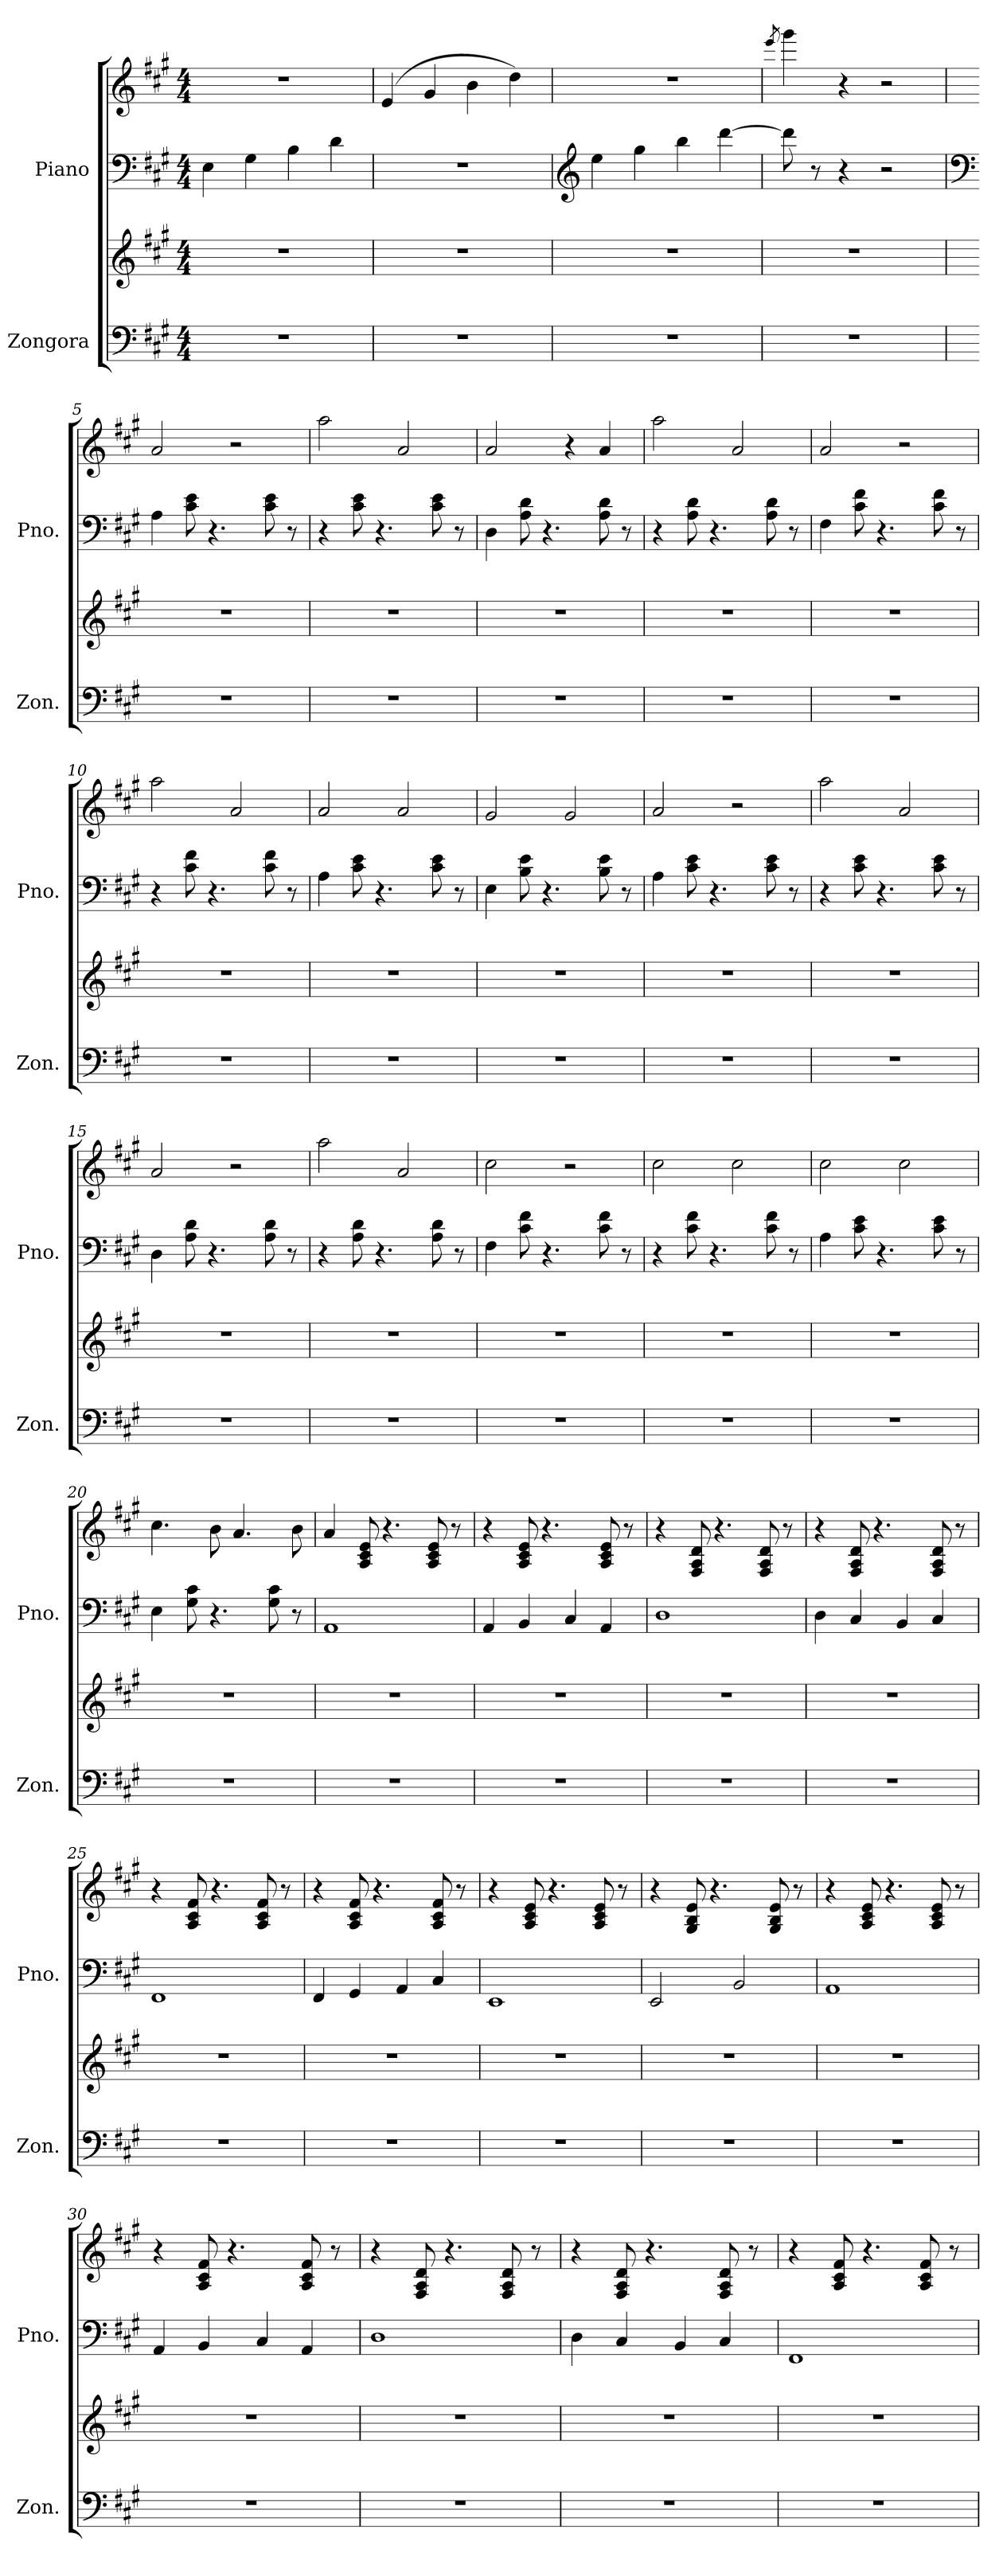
**kern	**kern	**kern	**kern
*part2	*part2	*part1	*part1
*staff4	*staff3	*staff2	*staff1
*I"Zongora	*	*I"Piano	*
*I'Zon.	*	*I'Pno.	*
*clefF4	*clefG2	*clefF4	*clefG2
*k[f#c#g#]	*k[f#c#g#]	*k[f#c#g#]	*k[f#c#g#]
*M4/4	*M4/4	*M4/4	*M4/4
*MM200	*MM200	*MM200	*MM200
=1	=1	=1	=1
1r	1r	4E\	1r
.	.	4G#\	.
.	.	4B\	.
.	.	4d\	.
=2	=2	=2	=2
1r	1r	1r	(4e/
.	.	.	4g#/
.	.	.	4b\
.	.	.	4dd\)
=3	=3	=3	=3
*	*	*clefG2	*
1r	1r	4ee\	1r
.	.	4gg#\	.
.	.	4bb\	.
.	.	[4ddd\	.
=4	=4	=4	=4
.	.	.	8qeee/
1r	1r	8ddd\]	4ggg#\
.	.	8r	.
.	.	4r	4r
.	.	2r	2r
=5	=5	=5	=5
*	*	*clefF4	*
1r	1r	4A\	2a/
.	.	8c#\ 8e\	.
.	.	4.r	.
.	.	.	2r
.	.	8c#\ 8e\	.
.	.	8r	.
=6	=6	=6	=6
1r	1r	4r	2aa\
.	.	8c#\ 8e\	.
.	.	4.r	.
.	.	.	2a/
.	.	8c#\ 8e\	.
.	.	8r	.
=7	=7	=7	=7
1r	1r	4D\	2a/
.	.	8A\ 8d\	.
.	.	4.r	.
.	.	.	4r
.	.	8A\ 8d\	4a/
.	.	8r	.
!!LO:LB:g=z
=8	=8	=8	=8
1r	1r	4r	2aa\
.	.	8A\ 8d\	.
.	.	4.r	.
.	.	.	2a/
.	.	8A\ 8d\	.
.	.	8r	.
=9	=9	=9	=9
1r	1r	4F#\	2a/
.	.	8c#\ 8f#\	.
.	.	4.r	.
.	.	.	2r
.	.	8c#\ 8f#\	.
.	.	8r	.
=10	=10	=10	=10
1r	1r	4r	2aa\
.	.	8c#\ 8f#\	.
.	.	4.r	.
.	.	.	2a/
.	.	8c#\ 8f#\	.
.	.	8r	.
=11	=11	=11	=11
1r	1r	4A\	2a/
.	.	8c#\ 8e\	.
.	.	4.r	.
.	.	.	2a/
.	.	8c#\ 8e\	.
.	.	8r	.
=12	=12	=12	=12
1r	1r	4E\	2g#/
.	.	8B\ 8e\	.
.	.	4.r	.
.	.	.	2g#/
.	.	8B\ 8e\	.
.	.	8r	.
=13	=13	=13	=13
1r	1r	4A\	2a/
.	.	8c#\ 8e\	.
.	.	4.r	.
.	.	.	2r
.	.	8c#\ 8e\	.
.	.	8r	.
=14	=14	=14	=14
1r	1r	4r	2aa\
.	.	8c#\ 8e\	.
.	.	4.r	.
.	.	.	2a/
.	.	8c#\ 8e\	.
.	.	8r	.
!!LO:LB:g=z
=15	=15	=15	=15
1r	1r	4D\	2a/
.	.	8A\ 8d\	.
.	.	4.r	.
.	.	.	2r
.	.	8A\ 8d\	.
.	.	8r	.
=16	=16	=16	=16
1r	1r	4r	2aa\
.	.	8A\ 8d\	.
.	.	4.r	.
.	.	.	2a/
.	.	8A\ 8d\	.
.	.	8r	.
=17	=17	=17	=17
1r	1r	4F#\	2cc#\
.	.	8c#\ 8f#\	.
.	.	4.r	.
.	.	.	2r
.	.	8c#\ 8f#\	.
.	.	8r	.
=18	=18	=18	=18
1r	1r	4r	2cc#\
.	.	8c#\ 8f#\	.
.	.	4.r	.
.	.	.	2cc#\
.	.	8c#\ 8f#\	.
.	.	8r	.
=19	=19	=19	=19
1r	1r	4A\	2cc#\
.	.	8c#\ 8e\	.
.	.	4.r	.
.	.	.	2cc#\
.	.	8c#\ 8e\	.
.	.	8r	.
=20	=20	=20	=20
1r	1r	4E\	4.cc#\
.	.	8G#\ 8c#\	.
.	.	4.r	8b\
.	.	.	4.a/
.	.	8G#\ 8c#\	.
.	.	8r	8b\
!!LO:LB:g=z
=21	=21	=21	=21
1r	1r	1AA	4a/
.	.	.	8A/ 8c#/ 8e/
.	.	.	4.r
.	.	.	8A/ 8c#/ 8e/
.	.	.	8r
=22	=22	=22	=22
1r	1r	4AA/	4r
.	.	4BB/	8A/ 8c#/ 8e/
.	.	.	4.r
.	.	4C#/	.
.	.	4AA/	8A/ 8c#/ 8e/
.	.	.	8r
=23	=23	=23	=23
1r	1r	1D	4r
.	.	.	8F#/ 8A/ 8d/
.	.	.	4.r
.	.	.	8F#/ 8A/ 8d/
.	.	.	8r
=24	=24	=24	=24
1r	1r	4D\	4r
.	.	4C#/	8F#/ 8A/ 8d/
.	.	.	4.r
.	.	4BB/	.
.	.	4C#/	8F#/ 8A/ 8d/
.	.	.	8r
=25	=25	=25	=25
1r	1r	1FF#	4r
.	.	.	8A/ 8c#/ 8f#/
.	.	.	4.r
.	.	.	8A/ 8c#/ 8f#/
.	.	.	8r
!!LO:LB:g=z
=26	=26	=26	=26
1r	1r	4FF#/	4r
.	.	4GG#/	8A/ 8c#/ 8f#/
.	.	.	4.r
.	.	4AA/	.
.	.	4C#/	8A/ 8c#/ 8f#/
.	.	.	8r
=27	=27	=27	=27
1r	1r	1EE	4r
.	.	.	8A/ 8c#/ 8e/
.	.	.	4.r
.	.	.	8A/ 8c#/ 8e/
.	.	.	8r
=28	=28	=28	=28
1r	1r	2EE/	4r
.	.	.	8G#/ 8B/ 8e/
.	.	.	4.r
.	.	2BB/	.
.	.	.	8G#/ 8B/ 8e/
.	.	.	8r
=29	=29	=29	=29
1r	1r	1AA	4r
.	.	.	8A/ 8c#/ 8e/
.	.	.	4.r
.	.	.	8A/ 8c#/ 8e/
.	.	.	8r
=30	=30	=30	=30
1r	1r	4AA/	4r
.	.	4BB/	8A/ 8c#/ 8f#/
.	.	.	4.r
.	.	4C#/	.
.	.	4AA/	8A/ 8c#/ 8f#/
.	.	.	8r
=31	=31	=31	=31
1r	1r	1D	4r
.	.	.	8F#/ 8A/ 8d/
.	.	.	4.r
.	.	.	8F#/ 8A/ 8d/
.	.	.	8r
!!LO:PB:g=z
=32	=32	=32	=32
1r	1r	4D\	4r
.	.	4C#/	8F#/ 8A/ 8d/
.	.	.	4.r
.	.	4BB/	.
.	.	4C#/	8F#/ 8A/ 8d/
.	.	.	8r
=33	=33	=33	=33
1r	1r	1FF#	4r
.	.	.	8A/ 8c#/ 8f#/
.	.	.	4.r
.	.	.	8A/ 8c#/ 8f#/
.	.	.	8r
=	=	=	=
*-	*-	*-	*-
